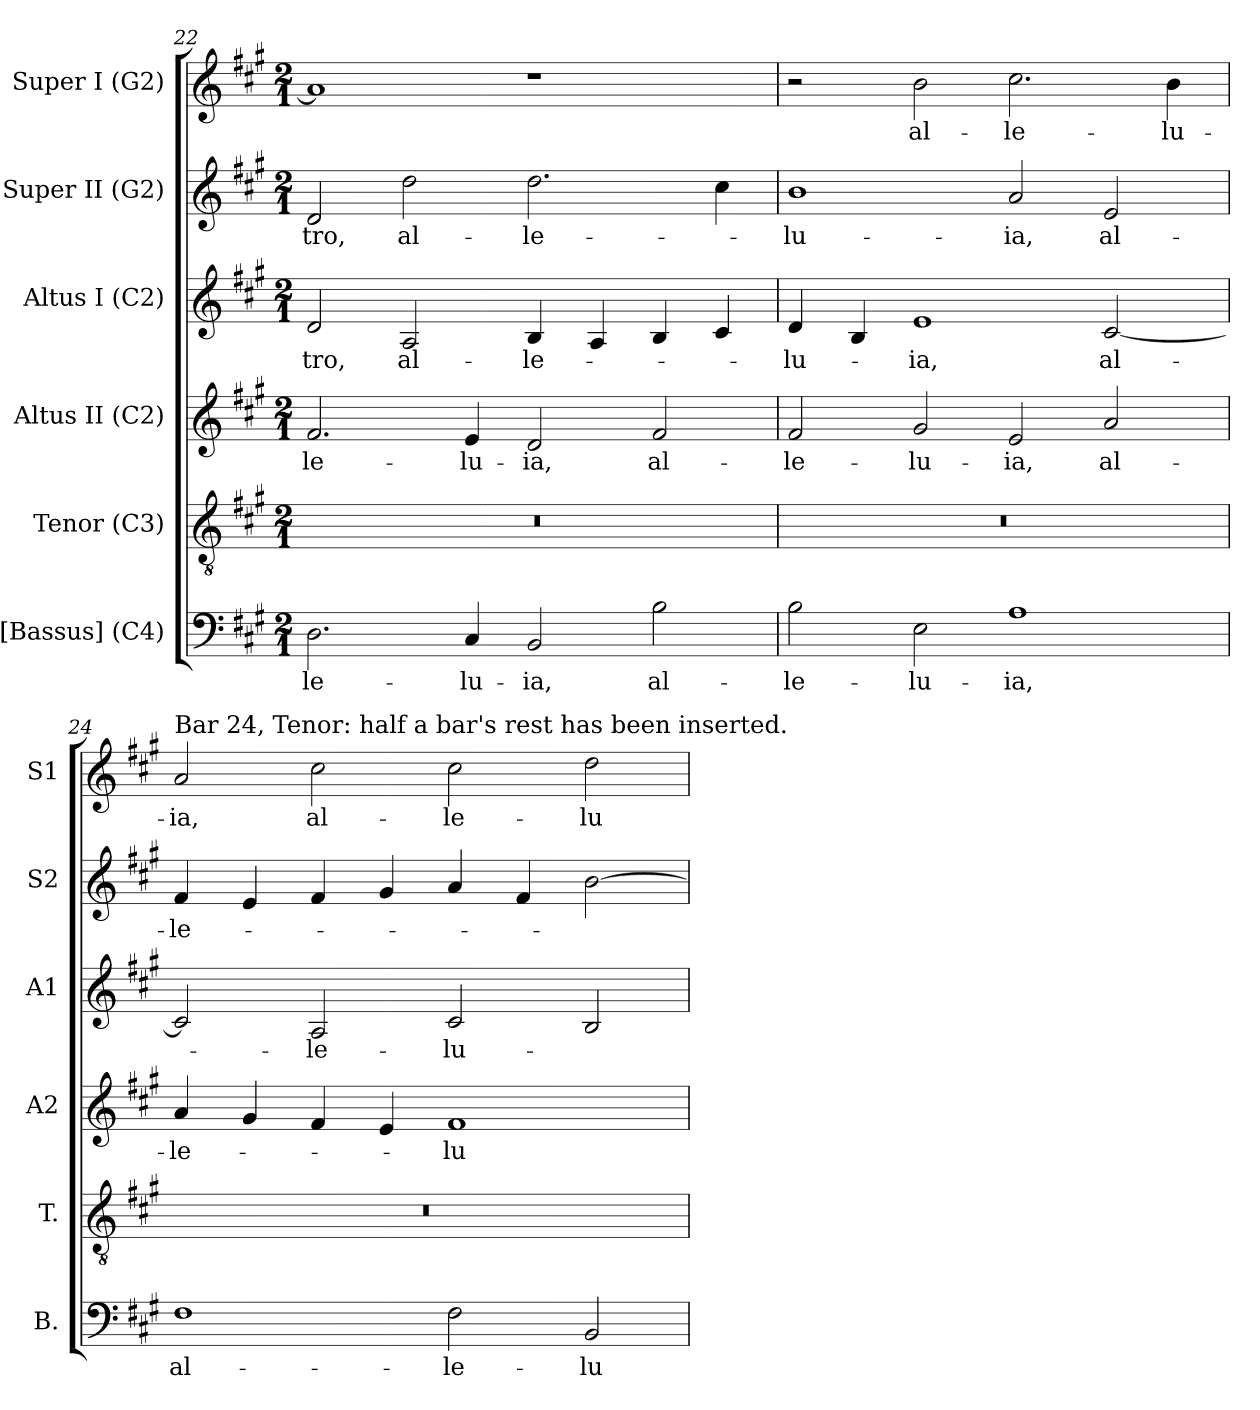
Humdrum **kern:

**kern	**text	**kern	**kern	**text	**kern	**text	**kern	**text	**kern	**text
*part6	*part6	*part5	*part4	*part4	*part3	*part3	*part2	*part2	*part1	*part1
*staff6	*staff6	*staff5	*staff4	*staff4	*staff3	*staff3	*staff2	*staff2	*staff1	*staff1
*I"[Bassus] (C4)	*	*I"Tenor (C3)	*I"Altus II (C2)	*	*I"Altus I (C2)	*	*I"Super II (G2)	*	*I"Super I (G2)	*
*I'B.	*	*I'T.	*I'A2	*	*I'A1	*	*I'S2	*	*I'S1	*
*clefF4	*	*clefGv2	*clefG2	*	*clefG2	*	*clefG2	*	*clefG2	*
*	*	*ITrd7c12	*	*	*	*	*	*	*	*
*k[f#c#g#]	*	*k[f#c#g#]	*k[f#c#g#]	*	*k[f#c#g#]	*	*k[f#c#g#]	*	*k[f#c#g#]	*
*A:	*	*A:	*A:	*	*A:	*	*A:	*	*A:	*
*M2/1	*	*M2/1	*M2/1	*	*M2/1	*	*M2/1	*	*M2/1	*
=22	=22	=22	=22	=22	=22	=22	=22	=22	=22	=22
!	!LO:LY:b:color=#000000	!LO:N:vis=1	!	!	!	!	!	!	!	!
!	!	!	!	!LO:LY:b:color=#000000	!	!	!	!	!	!
!	!	!	!	!	!	!LO:LY:b:color=#000000	!	!	!	!
!	!	!	!	!	!	!	!	!LO:LY:b:color=#000000	!	!
2.Di\	-le-	0r	2.f#i/	-le-	2di/	-tro,	2di/	-tro,	1ai]	.
!	!	!	!	!	!	!LO:LY:b:color=#000000	!	!	!	!
!	!	!	!	!	!	!	!	!LO:LY:b:color=#000000	!	!
.	.	.	.	.	2Ai/	al-	2ddi\	al-	.	.
!	!LO:LY:b:color=#000000	!	!	!	!	!	!	!	!	!
!	!	!	!	!LO:LY:b:color=#000000	!	!	!	!	!	!
4C#i/	-lu-	.	4ei/	-lu-	.	.	.	.	.	.
!	!LO:LY:b:color=#000000	!	!	!	!	!	!	!	!	!
!	!	!	!	!LO:LY:b:color=#000000	!	!	!	!	!	!
!	!	!	!	!	!	!LO:LY:b:color=#000000	!	!	!	!
!	!	!	!	!	!	!	!	!LO:LY:b:color=#000000	!	!
2BBi/	-ia,	.	2di/	-ia,	4Bi/	-le-	2.ddi\	-le-	1r	.
.	.	.	.	.	4Ai/	.	.	.	.	.
!	!LO:LY:b:color=#000000	!	!	!	!	!	!	!	!	!
!	!	!	!	!LO:LY:b:color=#000000	!	!	!	!	!	!
2Bi\	al-	.	2f#i/	al-	4Bi/	.	.	.	.	.
.	.	.	.	.	4c#i/	.	4cc#i\	.	.	.
=23	=23	=23	=23	=23	=23	=23	=23	=23	=23	=23
!	!LO:LY:b:color=#000000	!LO:N:vis=1	!	!	!	!	!	!	!	!
!	!	!	!	!LO:LY:b:color=#000000	!	!	!	!	!	!
!	!	!	!	!	!	!LO:LY:b:color=#000000	!	!	!	!
!	!	!	!	!	!	!	!	!LO:LY:b:color=#000000	!	!
2Bi\	-le-	0r	2f#i/	-le-	4di/	-lu-	1bi	-lu-	2r	.
.	.	.	.	.	4Bi/	.	.	.	.	.
!	!LO:LY:b:color=#000000	!	!	!	!	!	!	!	!	!
!	!	!	!	!LO:LY:b:color=#000000	!	!	!	!	!	!
!	!	!	!	!	!	!LO:LY:b:color=#000000	!	!	!	!
!	!	!	!	!	!	!	!	!	!	!LO:LY:b:color=#000000
2Ei\	-lu-	.	2g#i/	-lu-	1ei	-ia,	.	.	2bi\	al-
!	!LO:LY:b:color=#000000	!	!	!	!	!	!	!	!	!
!	!	!	!	!LO:LY:b:color=#000000	!	!	!	!	!	!
!	!	!	!	!	!	!	!	!LO:LY:b:color=#000000	!	!
!	!	!	!	!	!	!	!	!	!	!LO:LY:b:color=#000000
1Ai	-ia,	.	2ei/	-ia,	.	.	2ai/	-ia,	2.cc#i\	-le-
!	!	!	!	!LO:LY:b:color=#000000	!	!	!	!	!	!
!	!	!	!	!	!	!LO:LY:b:color=#000000	!	!	!	!
!	!	!	!	!	!	!	!	!LO:LY:b:color=#000000	!	!
.	.	.	2ai/	al-	[2c#i/	al-	2ei/	al-	.	.
!	!	!	!	!	!	!	!	!	!	!LO:LY:b:color=#000000
.	.	.	.	.	.	.	.	.	4bi\	-lu-
!!LO:LB:g=z
=24	=24	=24	=24	=24	=24	=24	=24	=24	=24	=24
!	!LO:LY:b:color=#000000	!LO:N:vis=1	!	!	!	!	!	!	!	!
!	!	!	!	!LO:LY:b:color=#000000	!	!	!	!	!	!
!	!	!	!	!	!	!	!	!LO:LY:b:color=#000000	!	!
!	!	!	!	!	!	!	!	!	!LO:TX:a:t=Bar 24, Tenor&colon; half a bar's rest has been inserted.	!
!	!	!	!	!	!	!	!	!	!	!LO:LY:b:color=#000000
1F#i	al-	0r	4ai/	-le-	2c#i/]	.	4f#i/	-le-	2ai/	-ia,
.	.	.	4g#i/	.	.	.	4ei/	.	.	.
!	!	!	!	!	!	!LO:LY:b:color=#000000	!	!	!	!
!	!	!	!	!	!	!	!	!	!	!LO:LY:b:color=#000000
.	.	.	4f#i/	.	2Ai/	-le-	4f#i/	.	2cc#i\	al-
.	.	.	4ei/	.	.	.	4g#i/	.	.	.
!	!LO:LY:b:color=#000000	!	!	!	!	!	!	!	!	!
!	!	!	!	!LO:LY:b:color=#000000	!	!	!	!	!	!
!	!	!	!	!	!	!LO:LY:b:color=#000000	!	!	!	!
!	!	!	!	!	!	!	!	!	!	!LO:LY:b:color=#000000
2F#i\	-le-	.	1f#i	-lu-	2c#i/	-lu-	4ai/	.	2cc#i\	-le-
.	.	.	.	.	.	.	4f#i/	.	.	.
!	!LO:LY:b:color=#000000	!	!	!	!	!	!	!	!	!
!	!	!	!	!	!	!	!	!	!	!LO:LY:b:color=#000000
2BBi/	-lu-	.	.	.	2Bi/	.	[2bi\	.	2ddi\	-lu-
=	=	=	=	=	=	=	=	=	=	=
*-	*-	*-	*-	*-	*-	*-	*-	*-	*-	*-
